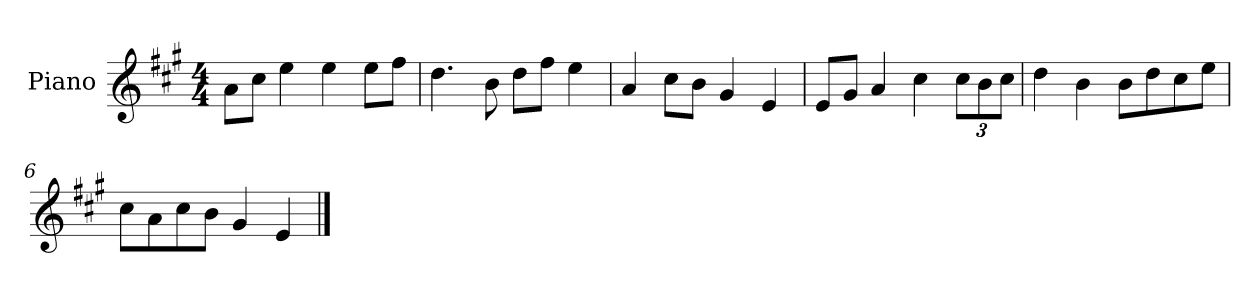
**kern
*part1
*staff1
*I"Piano
*I'P-no
*clefG2
*k[f#c#g#]
*M4/4
*MM90
=1
8a\L
8cc#\J
4ee\
4ee\
8ee\L
8ff#\J
=2
4.dd\
8b\
8dd\L
8ff#\J
4ee\
=3
4a/
8cc#\L
8b\J
4g#/
4e/
=4
8e/L
8g#/J
4a/
4cc#\
*Xbrackettup
12cc#\L
12b\
12cc#\J
=5
4dd\
4b\
8b\L
8dd\
8cc#\
8ee\J
=6
8cc#\L
8a\
8cc#\
8b\J
4g#/
4e/
==
*-
